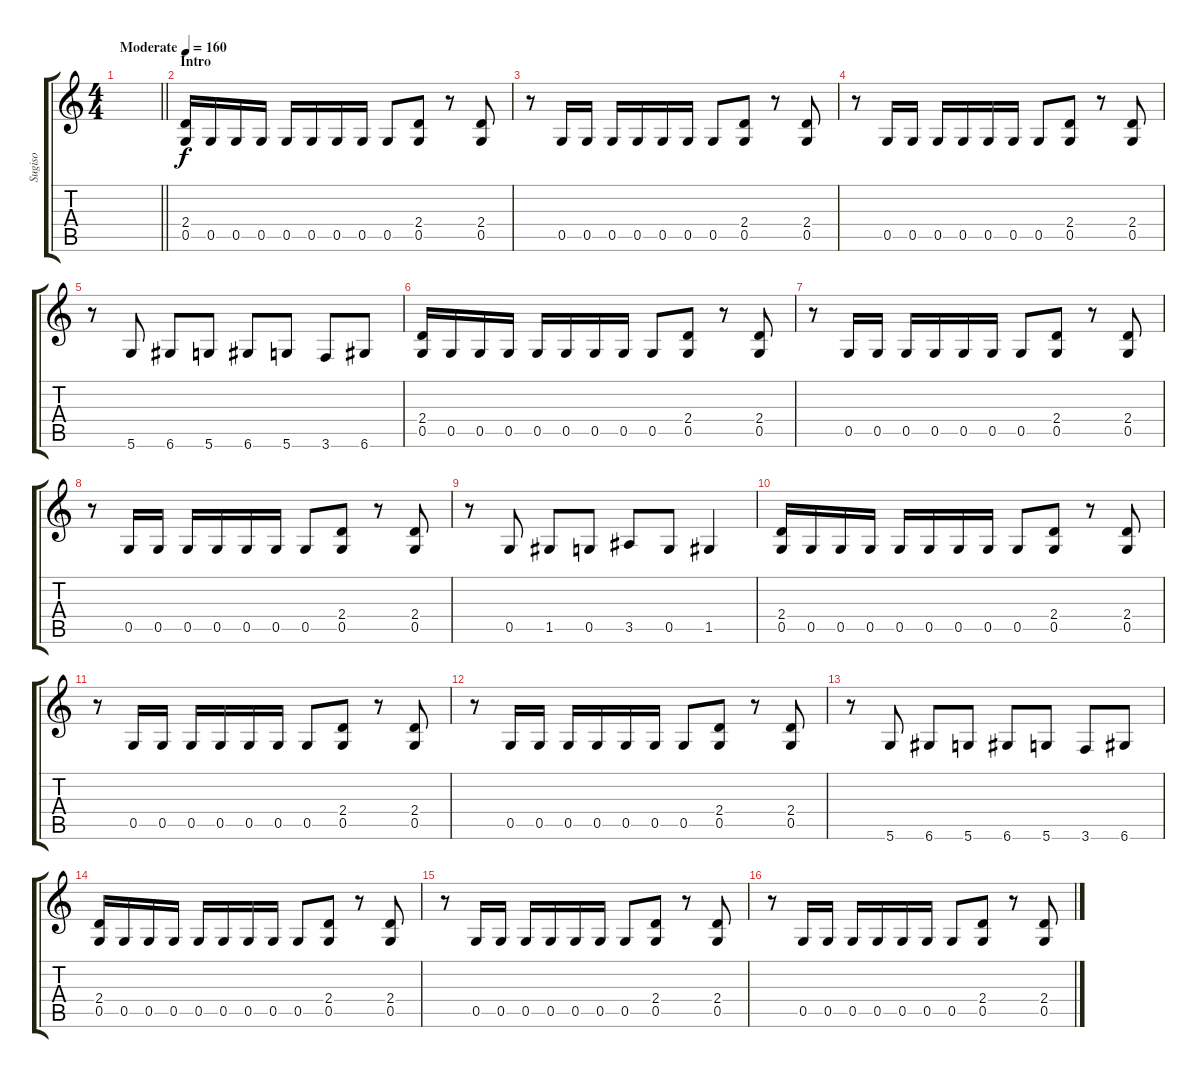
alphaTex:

\track ("Sugiso" "Sugiso") {instrument distortionguitar}
\staff {score tabs}
\tuning (D4 A3 F3 C3 G2 D2) {hide}
\ts (4 4)
\tempo (160 "Moderate")
\clef g2
\barLineRight lightlight
\ks c
|
\section ("" "Intro")
(2.4 0.5).16 0.5.16 0.5.16 0.5.16 0.5.16 0.5.16 0.5.16 0.5.16 0.5.8 (2.4 0.5).8 r.8 (2.4 0.5).8 |
r.8 0.5.16 0.5.16 0.5.16 0.5.16 0.5.16 0.5.16 0.5.8 (2.4 0.5).8 r.8 (2.4 0.5).8 |
r.8 0.5.16 0.5.16 0.5.16 0.5.16 0.5.16 0.5.16 0.5.8 (2.4 0.5).8 r.8 (2.4 0.5).8 |
r.8 5.6.8 6.6.8 5.6.8 6.6.8 5.6.8 3.6.8 6.6.8 |
(2.4 0.5).16 0.5.16 0.5.16 0.5.16 0.5.16 0.5.16 0.5.16 0.5.16 0.5.8 (2.4 0.5).8 r.8 (2.4 0.5).8 |
r.8 0.5.16 0.5.16 0.5.16 0.5.16 0.5.16 0.5.16 0.5.8 (2.4 0.5).8 r.8 (2.4 0.5).8 |
r.8 0.5.16 0.5.16 0.5.16 0.5.16 0.5.16 0.5.16 0.5.8 (2.4 0.5).8 r.8 (2.4 0.5).8 |
r.8 0.5.8 1.5.8 0.5.8 3.5.8 0.5.8 1.5.4 |
(2.4 0.5).16 0.5.16 0.5.16 0.5.16 0.5.16 0.5.16 0.5.16 0.5.16 0.5.8 (2.4 0.5).8 r.8 (2.4 0.5).8 |
r.8 0.5.16 0.5.16 0.5.16 0.5.16 0.5.16 0.5.16 0.5.8 (2.4 0.5).8 r.8 (2.4 0.5).8 |
r.8 0.5.16 0.5.16 0.5.16 0.5.16 0.5.16 0.5.16 0.5.8 (2.4 0.5).8 r.8 (2.4 0.5).8 |
r.8 5.6.8 6.6.8 5.6.8 6.6.8 5.6.8 3.6.8 6.6.8 |
(2.4 0.5).16 0.5.16 0.5.16 0.5.16 0.5.16 0.5.16 0.5.16 0.5.16 0.5.8 (2.4 0.5).8 r.8 (2.4 0.5).8 |
r.8 0.5.16 0.5.16 0.5.16 0.5.16 0.5.16 0.5.16 0.5.8 (2.4 0.5).8 r.8 (2.4 0.5).8 |
r.8 0.5.16 0.5.16 0.5.16 0.5.16 0.5.16 0.5.16 0.5.8 (2.4 0.5).8 r.8 (2.4 0.5).8
